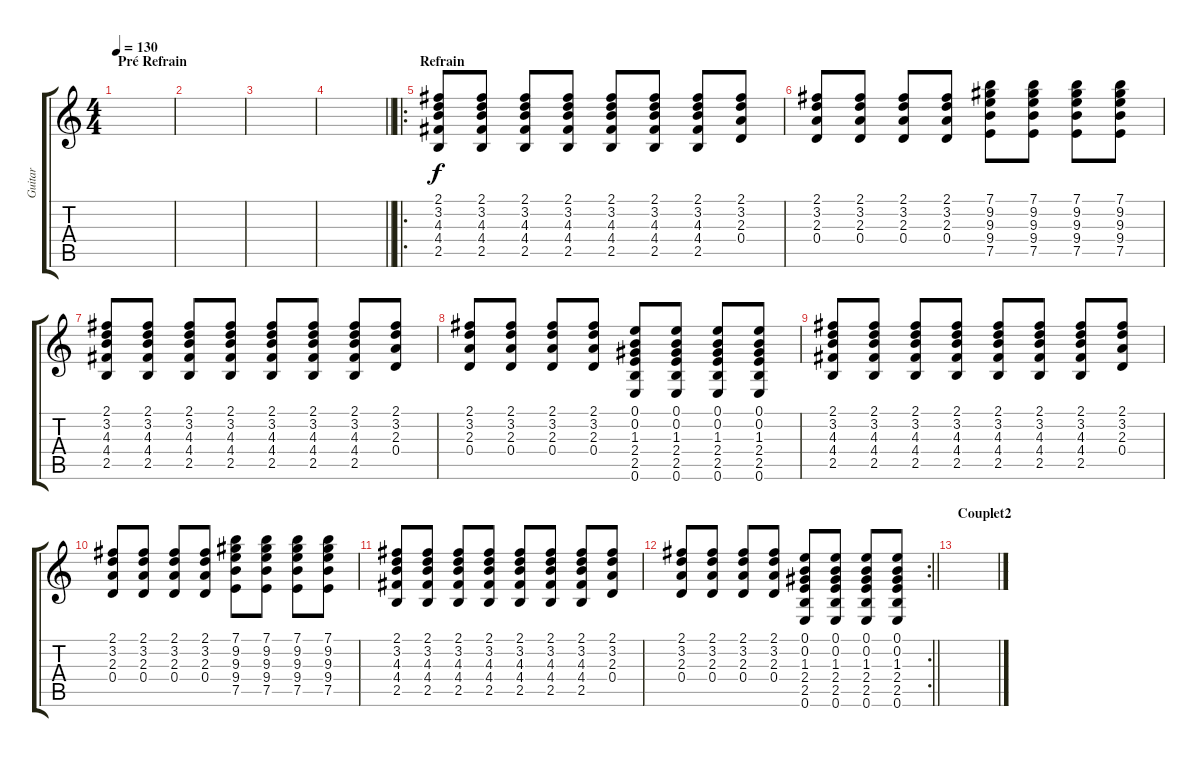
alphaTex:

\track ("Guitar" "Guitar") {instrument distortionguitar}
\staff {score tabs}
\tuning (E4 B3 G3 D3 A2 E2) {hide}
\ts (4 4)
\section ("" "Pré Refrain")
\tempo 130
\clef g2
\ks c
|
|
|
\barLineRight lightlight
|
\ro
\section ("" "Refrain")
(2.1 3.2 4.3 4.4 2.5).8{instrument distortionguitar} (2.1 3.2 4.3 4.4 2.5).8 (2.1 3.2 4.3 4.4 2.5).8 (2.1 3.2 4.3 4.4 2.5).8 (2.1 3.2 4.3 4.4 2.5).8 (2.1 3.2 4.3 4.4 2.5).8 (2.1 3.2 4.3 4.4 2.5).8 (2.1 3.2 2.3 0.4).8 |
(2.1 3.2 2.3 0.4).8 (2.1 3.2 2.3 0.4).8 (2.1 3.2 2.3 0.4).8 (2.1 3.2 2.3 0.4).8 (7.1 9.2 9.3 9.4 7.5).8 (7.1 9.2 9.3 9.4 7.5).8 (7.1 9.2 9.3 9.4 7.5).8 (7.1 9.2 9.3 9.4 7.5).8 |
(2.1 3.2 4.3 4.4 2.5).8 (2.1 3.2 4.3 4.4 2.5).8 (2.1 3.2 4.3 4.4 2.5).8 (2.1 3.2 4.3 4.4 2.5).8 (2.1 3.2 4.3 4.4 2.5).8 (2.1 3.2 4.3 4.4 2.5).8 (2.1 3.2 4.3 4.4 2.5).8 (2.1 3.2 2.3 0.4).8 |
(2.1 3.2 2.3 0.4).8 (2.1 3.2 2.3 0.4).8 (2.1 3.2 2.3 0.4).8 (2.1 3.2 2.3 0.4).8 (0.1 0.2 1.3 2.4 2.5 0.6).8 (0.1 0.2 1.3 2.4 2.5 0.6).8 (0.1 0.2 1.3 2.4 2.5 0.6).8 (0.1 0.2 1.3 2.4 2.5 0.6).8 |
(2.1 3.2 4.3 4.4 2.5).8 (2.1 3.2 4.3 4.4 2.5).8 (2.1 3.2 4.3 4.4 2.5).8 (2.1 3.2 4.3 4.4 2.5).8 (2.1 3.2 4.3 4.4 2.5).8 (2.1 3.2 4.3 4.4 2.5).8 (2.1 3.2 4.3 4.4 2.5).8 (2.1 3.2 2.3 0.4).8 |
(2.1 3.2 2.3 0.4).8 (2.1 3.2 2.3 0.4).8 (2.1 3.2 2.3 0.4).8 (2.1 3.2 2.3 0.4).8 (7.1 9.2 9.3 9.4 7.5).8 (7.1 9.2 9.3 9.4 7.5).8 (7.1 9.2 9.3 9.4 7.5).8 (7.1 9.2 9.3 9.4 7.5).8 |
(2.1 3.2 4.3 4.4 2.5).8 (2.1 3.2 4.3 4.4 2.5).8 (2.1 3.2 4.3 4.4 2.5).8 (2.1 3.2 4.3 4.4 2.5).8 (2.1 3.2 4.3 4.4 2.5).8 (2.1 3.2 4.3 4.4 2.5).8 (2.1 3.2 4.3 4.4 2.5).8 (2.1 3.2 2.3 0.4).8 |
\rc 2
\barLineRight lightlight
(2.1 3.2 2.3 0.4).8 (2.1 3.2 2.3 0.4).8 (2.1 3.2 2.3 0.4).8 (2.1 3.2 2.3 0.4).8 (0.1 0.2 1.3 2.4 2.5 0.6).8 (0.1 0.2 1.3 2.4 2.5 0.6).8 (0.1 0.2 1.3 2.4 2.5 0.6).8 (0.1 0.2 1.3 2.4 2.5 0.6).8 |
\section ("" "Couplet2")
